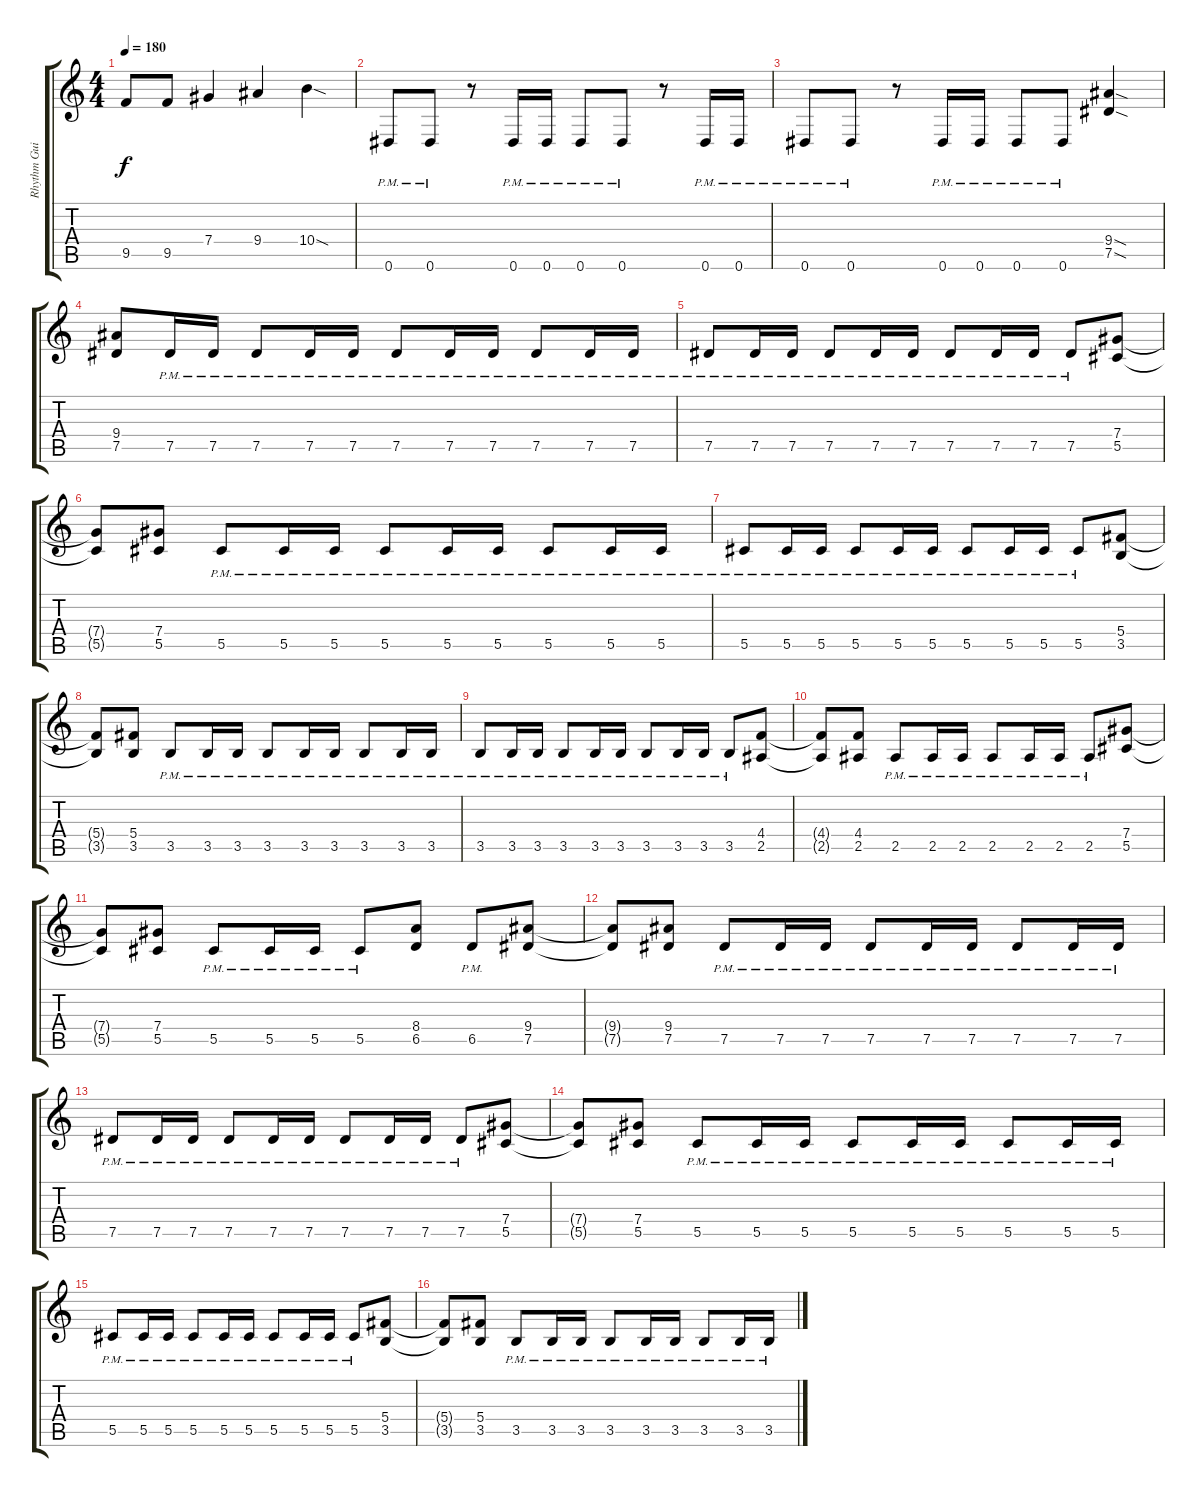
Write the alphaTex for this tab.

\track ("Rhythm Guitar  " "Rhythm Gui") {instrument overdrivenguitar}
\staff {score tabs}
\tuning (Eb4 Bb3 Gb3 Db3 Ab2 Eb2) {hide}
\ts (4 4)
\tempo 180
\clef g2
\ks c
9.5{t}.8{dy f} 9.5.8 7.4.4 9.4.4 10.4{sod}.4 |
0.6{pm}.8 0.6{pm}.8 r.8 0.6{pm}.16 0.6{pm}.16 0.6{pm}.8 0.6{pm}.8 r.8 0.6{pm}.16 0.6{pm}.16 |
0.6{pm}.8 0.6{pm}.8 r.8 0.6{pm}.16 0.6{pm}.16 0.6{pm}.8 0.6{pm}.8 (9.4{sod} 7.5{sod}).4 |
(9.4 7.5).8 7.5{pm}.16 7.5{pm}.16 7.5{pm}.8 7.5{pm}.16 7.5{pm}.16 7.5{pm}.8 7.5{pm}.16 7.5{pm}.16 7.5{pm}.8 7.5{pm}.16 7.5{pm}.16 |
7.5{pm}.8 7.5{pm}.16 7.5{pm}.16 7.5{pm}.8 7.5{pm}.16 7.5{pm}.16 7.5{pm}.8 7.5{pm}.16 7.5{pm}.16 7.5{pm}.8 (7.4 5.5).8 |
(7.4{t} 5.5{t}).8 (7.4 5.5).8 5.5{pm}.8 5.5{pm}.16 5.5{pm}.16 5.5{pm}.8 5.5{pm}.16 5.5{pm}.16 5.5{pm}.8 5.5{pm}.16 5.5{pm}.16 |
5.5{pm}.8 5.5{pm}.16 5.5{pm}.16 5.5{pm}.8 5.5{pm}.16 5.5{pm}.16 5.5{pm}.8 5.5{pm}.16 5.5{pm}.16 5.5{pm}.8 (5.4 3.5).8 |
(5.4{t} 3.5{t}).8 (5.4 3.5).8 3.5{pm}.8 3.5{pm}.16 3.5{pm}.16 3.5{pm}.8 3.5{pm}.16 3.5{pm}.16 3.5{pm}.8 3.5{pm}.16 3.5{pm}.16 |
3.5{pm}.8 3.5{pm}.16 3.5{pm}.16 3.5{pm}.8 3.5{pm}.16 3.5{pm}.16 3.5{pm}.8 3.5{pm}.16 3.5{pm}.16 3.5{pm}.8 (4.4 2.5).8 |
(4.4{t} 2.5{t}).8 (4.4 2.5).8 2.5{pm}.8 2.5{pm}.16 2.5{pm}.16 2.5{pm}.8 2.5{pm}.16 2.5{pm}.16 2.5{pm}.8 (7.4 5.5).8 |
(7.4{t} 5.5{t}).8 (7.4 5.5).8 5.5{pm}.8 5.5{pm}.16 5.5{pm}.16 5.5{pm}.8 (8.4 6.5).8 6.5{pm}.8 (9.4 7.5).8 |
(9.4{t} 7.5{t}).8 (9.4 7.5).8 7.5{pm}.8 7.5{pm}.16 7.5{pm}.16 7.5{pm}.8 7.5{pm}.16 7.5{pm}.16 7.5{pm}.8 7.5{pm}.16 7.5{pm}.16 |
7.5{pm}.8 7.5{pm}.16 7.5{pm}.16 7.5{pm}.8 7.5{pm}.16 7.5{pm}.16 7.5{pm}.8 7.5{pm}.16 7.5{pm}.16 7.5{pm}.8 (7.4 5.5).8 |
(7.4{t} 5.5{t}).8 (7.4 5.5).8 5.5{pm}.8 5.5{pm}.16 5.5{pm}.16 5.5{pm}.8 5.5{pm}.16 5.5{pm}.16 5.5{pm}.8 5.5{pm}.16 5.5{pm}.16 |
5.5{pm}.8 5.5{pm}.16 5.5{pm}.16 5.5{pm}.8 5.5{pm}.16 5.5{pm}.16 5.5{pm}.8 5.5{pm}.16 5.5{pm}.16 5.5{pm}.8 (5.4 3.5).8 |
(5.4{t} 3.5{t}).8 (5.4 3.5).8 3.5{pm}.8 3.5{pm}.16 3.5{pm}.16 3.5{pm}.8 3.5{pm}.16 3.5{pm}.16 3.5{pm}.8 3.5{pm}.16 3.5{pm}.16
